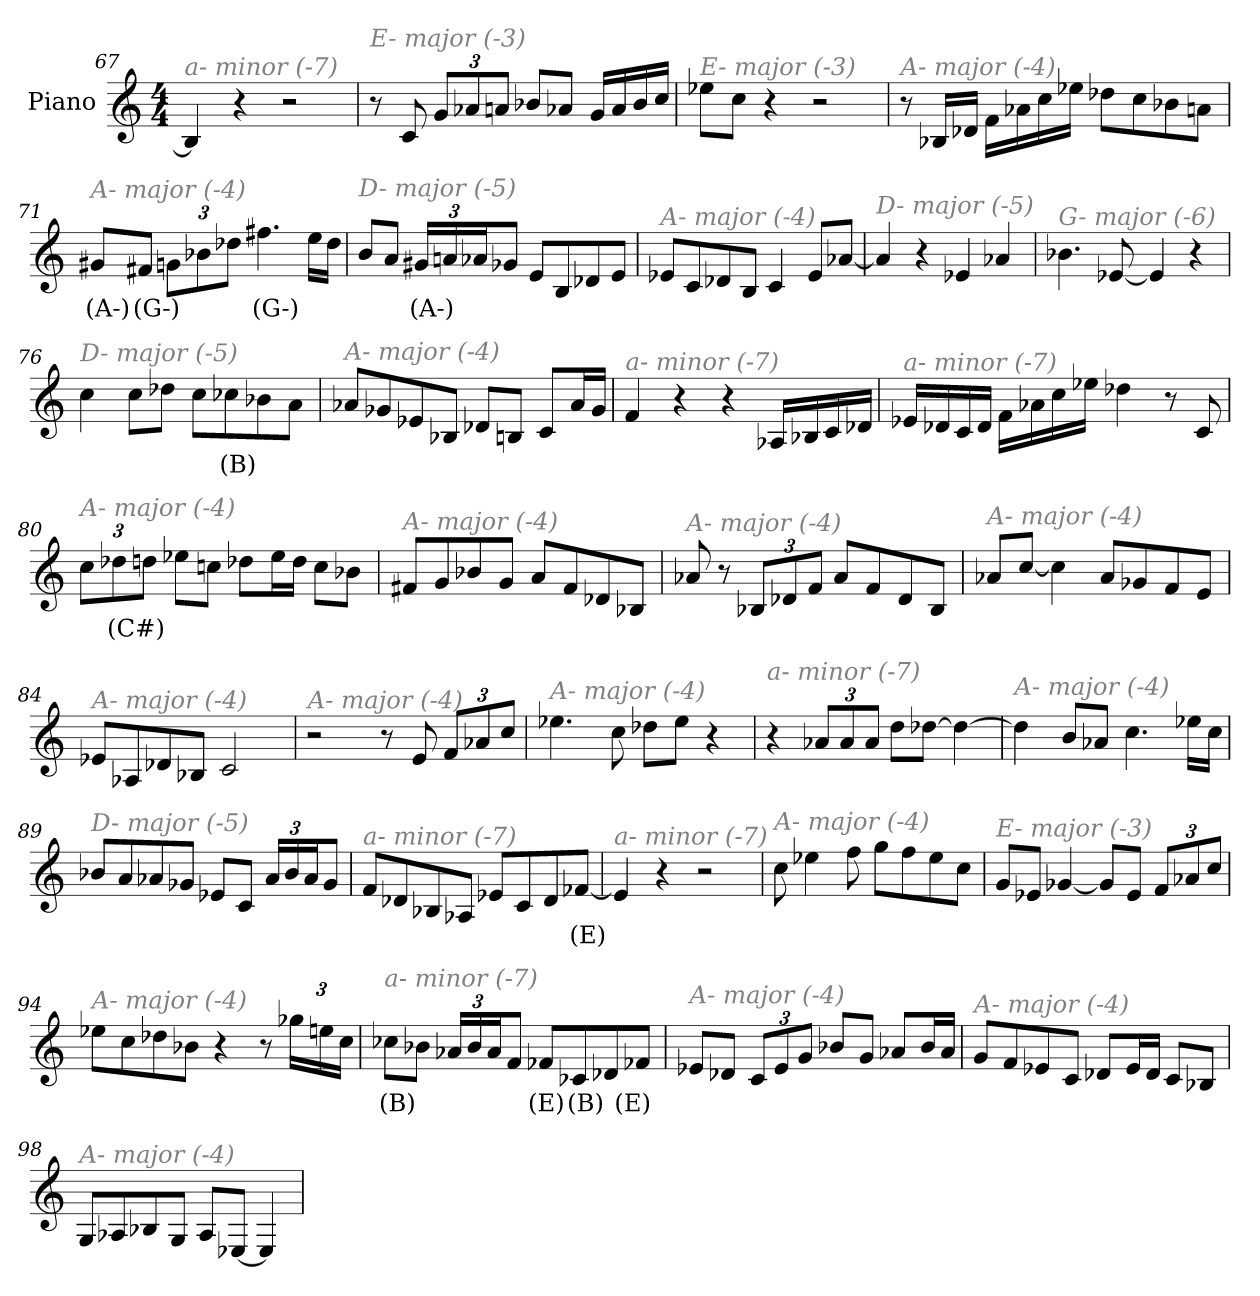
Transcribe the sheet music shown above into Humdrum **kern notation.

**kern	**text
*part1	*part1
*staff1	*staff1
*I"Piano	*
*I'Pno	*
*clefG2	*
*k[]	*
*M4/4	*
=67	=67
!LO:TX:i:color=#808080:t=a- minor (-7)	!
4B/]	.
4r	.
2r	.
=68	=68
!LO:TX:i:color=#808080:t=E- major (-3)	!
8r	.
8c/	.
*Xbrackettup	*
12g/L	.
12a-X/	.
12an/J	.
8b-X/L	.
8a-X/J	.
16g/LL	.
16a-/	.
16b-/	.
16cc/JJ	.
=69	=69
!LO:TX:i:color=#808080:t=E- major (-3)	!
8ee-X\L	.
8cc\J	.
4r	.
2r	.
!!LO:LB:g=z
=70	=70
!LO:TX:i:color=#808080:t=A- major (-4)	!
8r	.
16B-X/LL	.
16d-X/JJ	.
16f\LL	.
16a-X\	.
16cc\	.
16ee-X\JJ	.
8dd-X\L	.
8cc\	.
8b-X\	.
8an\J	.
=71	=71
!LO:TX:i:color=#808080:t=A- major (-4)	!
8g#Xi/L	(A-)
8f#Xj/J	(G-)
12gn\L	.
12b-X\	.
12dd-X\J	.
4.ff#Xj\	(G-)
16ee\LL	.
16dd-\JJ	.
=72	=72
!LO:TX:i:color=#808080:t=D- major (-5)	!
8b/L	.
8a/J	.
24g#Xi/LL	(A-)
24an/	.
24a-X/J	.
8g-X/J	.
8e/L	.
8B/	.
8d-X/	.
8e/J	.
!!LO:LB:g=z
=73	=73
!LO:TX:i:color=#808080:t=A- major (-4)	!
8e-X/L	.
8c/	.
8d-X/	.
8B/J	.
4c/	.
8e-/L	.
[8a-X/J	.
=74	=74
!LO:TX:i:color=#808080:t=D- major (-5)	!
4a-/]	.
4r	.
4e-X/	.
4a-X/	.
=75	=75
!LO:TX:i:color=#808080:t=G- major (-6)	!
4.b-X\	.
[8e-X/	.
4e-/]	.
4r	.
=76	=76
!LO:TX:i:color=#808080:t=D- major (-5)	!
4cc\	.
8cc\L	.
8dd-X\J	.
8cc\L	.
8cc-Xj\	(B)
8b-X\	.
8a\J	.
!!LO:LB:g=z
=77	=77
!LO:TX:i:color=#808080:t=A- major (-4)	!
8a-X/L	.
8g-X/	.
8e-X/	.
8B-X/J	.
8d-X/L	.
8Bn/J	.
8c/L	.
16a-/L	.
16g-/JJ	.
=78	=78
!LO:TX:i:color=#808080:t=a- minor (-7)	!
4f/	.
4r	.
4r	.
16A-X/LL	.
16B-X/	.
16c/	.
16d-X/JJ	.
=79	=79
!LO:TX:i:color=#808080:t=a- minor (-7)	!
16e-X/LL	.
16d-X/	.
16c/	.
16d-/JJ	.
16f\LL	.
16a-X\	.
16cc\	.
16ee-X\JJ	.
4dd-X\	.
8r	.
8c/	.
!!LO:LB:g=z
=80	=80
!LO:TX:i:color=#808080:t=A- major (-4)	!
12cc\L	.
12dd-Xj\	(C#)
12dd\J	.
8ee-X\L	.
8ccn\J	.
8dd-X\L	.
16ee-\L	.
16dd-\JJ	.
8cc\L	.
8b-X\J	.
!!LO:PB:g=z
=81	=81
!LO:TX:i:color=#808080:t=A- major (-4)	!
8f#X/L	.
8g/	.
8b-X/	.
8g/J	.
8a/L	.
8f#/	.
8d-X/	.
8B-X/J	.
=82	=82
!LO:TX:i:color=#808080:t=A- major (-4)	!
8a-X/	.
8r	.
12B-X/L	.
12d-X/	.
12f/J	.
8a-/L	.
8f/	.
8d-/	.
8B-/J	.
=83	=83
!LO:TX:i:color=#808080:t=A- major (-4)	!
8a-X/L	.
[8cc/J	.
4cc\]	.
8a-/L	.
8g-X/	.
8f/	.
8e/J	.
=84	=84
!LO:TX:i:color=#808080:t=A- major (-4)	!
8e-X/L	.
8A-X/	.
8d-X/	.
8B-X/J	.
2c/	.
!!LO:LB:g=z
=85	=85
!LO:TX:i:color=#808080:t=A- major (-4)	!
2r	.
8r	.
8e/	.
12f/L	.
12a-X/	.
12cc/J	.
=86	=86
!LO:TX:i:color=#808080:t=A- major (-4)	!
4.ee-X\	.
8cc\	.
8dd-X\L	.
8ee-\J	.
4r	.
=87	=87
!LO:TX:i:color=#808080:t=a- minor (-7)	!
4r	.
12a-X/L	.
12a-/	.
12a-/J	.
8dd\L	.
[8dd-X\J	.
4dd-\_	.
=88	=88
!LO:TX:i:color=#808080:t=A- major (-4)	!
4dd-\]	.
8b/L	.
8a-X/J	.
4.cc\	.
16ee-X\LL	.
16cc\JJ	.
!!LO:LB:g=z
=89	=89
!LO:TX:i:color=#808080:t=D- major (-5)	!
8b-X/L	.
8a/	.
8a-X/	.
8g-X/J	.
8e-X/L	.
8c/J	.
24a-/LL	.
24b-/	.
24a-/J	.
8g-/J	.
=90	=90
!LO:TX:i:color=#808080:t=a- minor (-7)	!
8f/L	.
8d-X/	.
8B-X/	.
8A-X/J	.
8e-X/L	.
8c/	.
8d-/	.
[8f-Xj/J	(E)
=91	=91
!LO:TX:i:color=#808080:t=a- minor (-7)	!
4e/]	.
4r	.
2r	.
=92	=92
!LO:TX:i:color=#808080:t=A- major (-4)	!
8cc\	.
4ee-X\	.
8ff\	.
8gg\L	.
8ff\	.
8ee-\	.
8cc\J	.
!!LO:LB:g=z
=93	=93
!LO:TX:i:color=#808080:t=E- major (-3)	!
8g/L	.
8e-X/J	.
[4g-X/	.
8g-/L]	.
8e-/J	.
12f/L	.
12a-X/	.
12cc/J	.
=94	=94
!LO:TX:i:color=#808080:t=A- major (-4)	!
8ee-X\L	.
8cc\	.
8dd-X\	.
8b-X\J	.
4r	.
8r	.
24gg-X\LL	.
24een\	.
24cc\JJ	.
=95	=95
!LO:TX:i:color=#808080:t=a- minor (-7)	!
8cc-Xj\L	(B)
8b-X\J	.
24a-X/LL	.
24b-/	.
24a-/J	.
8f/J	.
8f-Xj/L	(E)
8c-Xj/	(B)
8d-X/	.
8f-Xj/J	(E)
!!LO:LB:g=z
=96	=96
!LO:TX:i:color=#808080:t=A- major (-4)	!
8e-X/L	.
8d-X/J	.
12c/L	.
12e-/	.
12g/J	.
8b-X/L	.
8g/J	.
8a-X/L	.
16b-/L	.
16a-/JJ	.
=97	=97
!LO:TX:i:color=#808080:t=A- major (-4)	!
8g/L	.
8f/	.
8e-X/	.
8c/J	.
8d-X/L	.
16e-/L	.
16d-/JJ	.
8c/L	.
8B-X/J	.
=98	=98
!LO:TX:i:color=#808080:t=A- major (-4)	!
8G/L	.
8A-X/	.
8B-X/	.
8G/J	.
8A-/L	.
[8E-X/J	.
4E-/]	.
=	=
*-	*-
